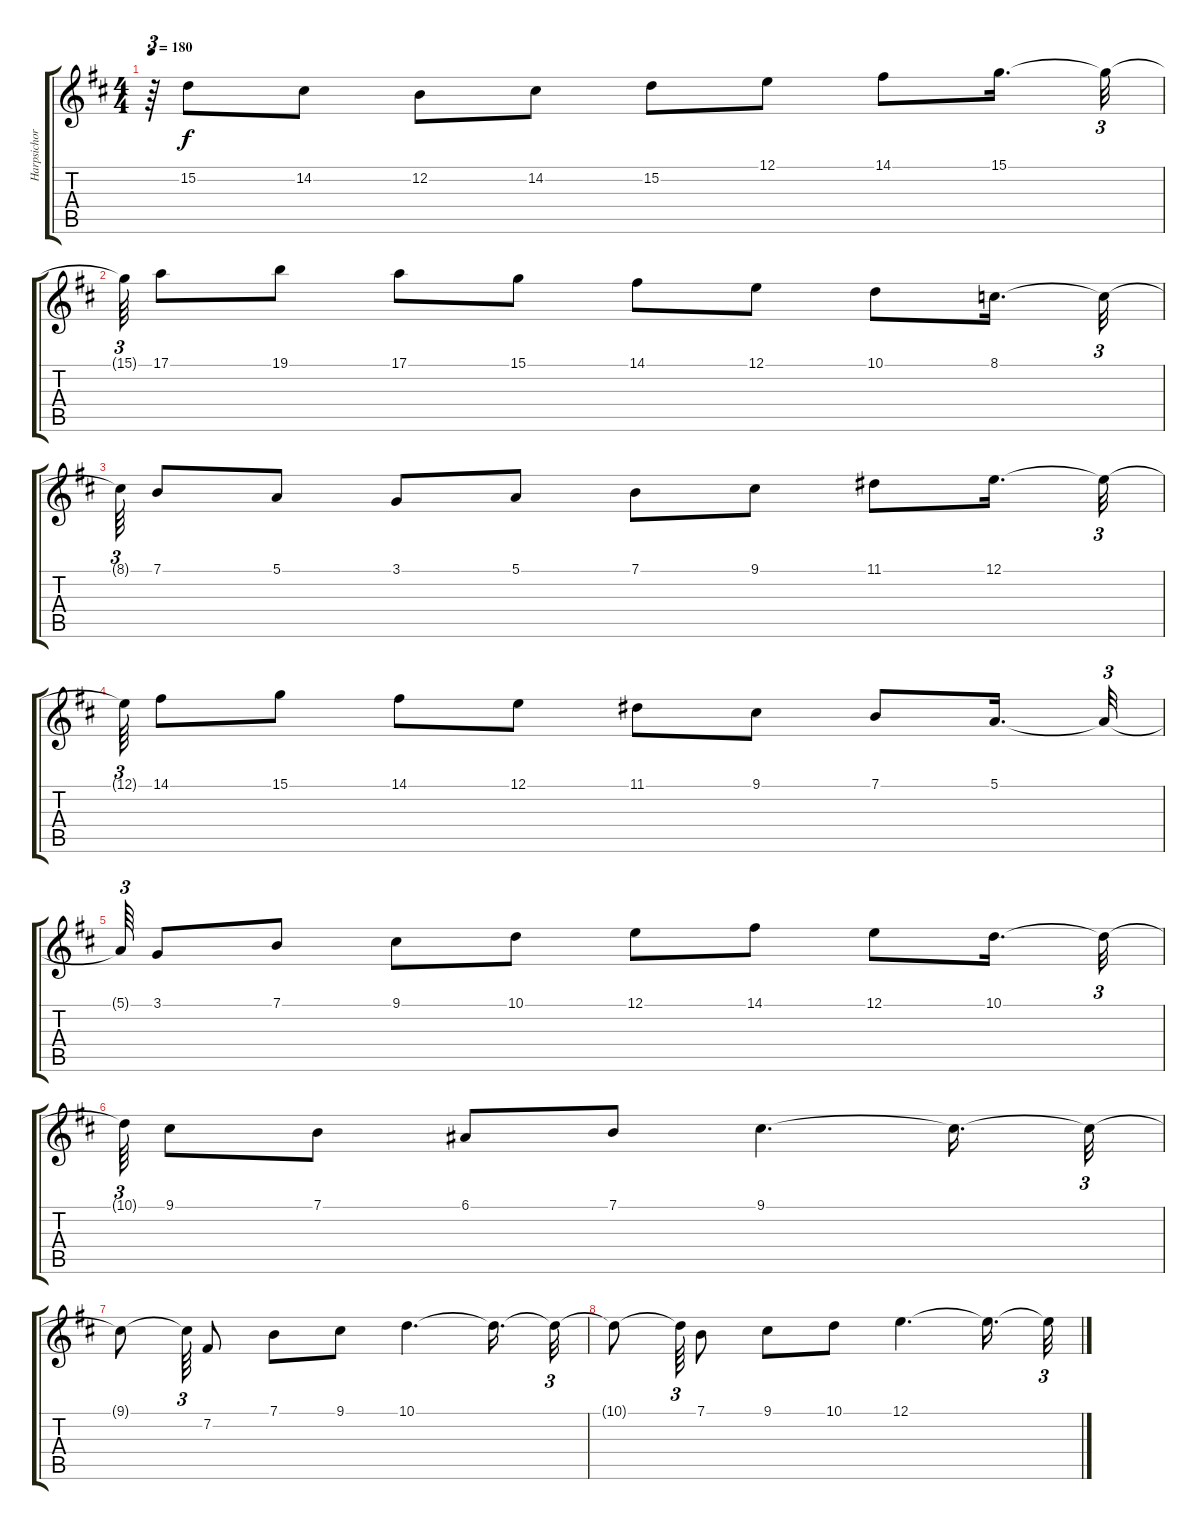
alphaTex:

\track ("Harpsichord RH" "Harpsichor") {instrument harpsichord}
\staff {score tabs}
\tuning (E4 B3 G3 D3 A2 E2) {hide}
\ts (4 4)
\tempo 180
\clef g2
\ks bminor
r.64{tu (3 2) dy f} 15.2.8 14.2.8 12.2.8 14.2.8 15.2.8 12.1.8 14.1.8 15.1.16{d} 15.1{t}.32{tu (3 2)} |
15.1{t}.64{tu (3 2)} 17.1.8 19.1.8 17.1.8 15.1.8 14.1.8 12.1.8 10.1.8 8.1.16{d} 8.1{t}.32{tu (3 2)} |
8.1{t}.64{tu (3 2)} 7.1.8 5.1.8 3.1.8 5.1.8 7.1.8 9.1.8 11.1.8 12.1.16{d} 12.1{t}.32{tu (3 2)} |
12.1{t}.64{tu (3 2)} 14.1.8 15.1.8 14.1.8 12.1.8 11.1.8 9.1.8 7.1.8 5.1.16{d} 5.1{t}.32{tu (3 2)} |
5.1{t}.64{tu (3 2)} 3.1.8 7.1.8 9.1.8 10.1.8 12.1.8 14.1.8 12.1.8 10.1.16{d} 10.1{t}.32{tu (3 2)} |
10.1{t}.64{tu (3 2)} 9.1.8 7.1.8 6.1.8 7.1.8 9.1.4{d} 9.1{t}.16{d} 9.1{t}.32{tu (3 2)} |
9.1{t}.8 9.1{t}.64{tu (3 2)} 7.2.8 7.1.8 9.1.8 10.1.4{d} 10.1{t}.16{d} 10.1{t}.32{tu (3 2)} |
10.1{t}.8 10.1{t}.64{tu (3 2)} 7.1.8 9.1.8 10.1.8 12.1.4{d} 12.1{t}.16{d} 12.1{t}.32{tu (3 2)}
